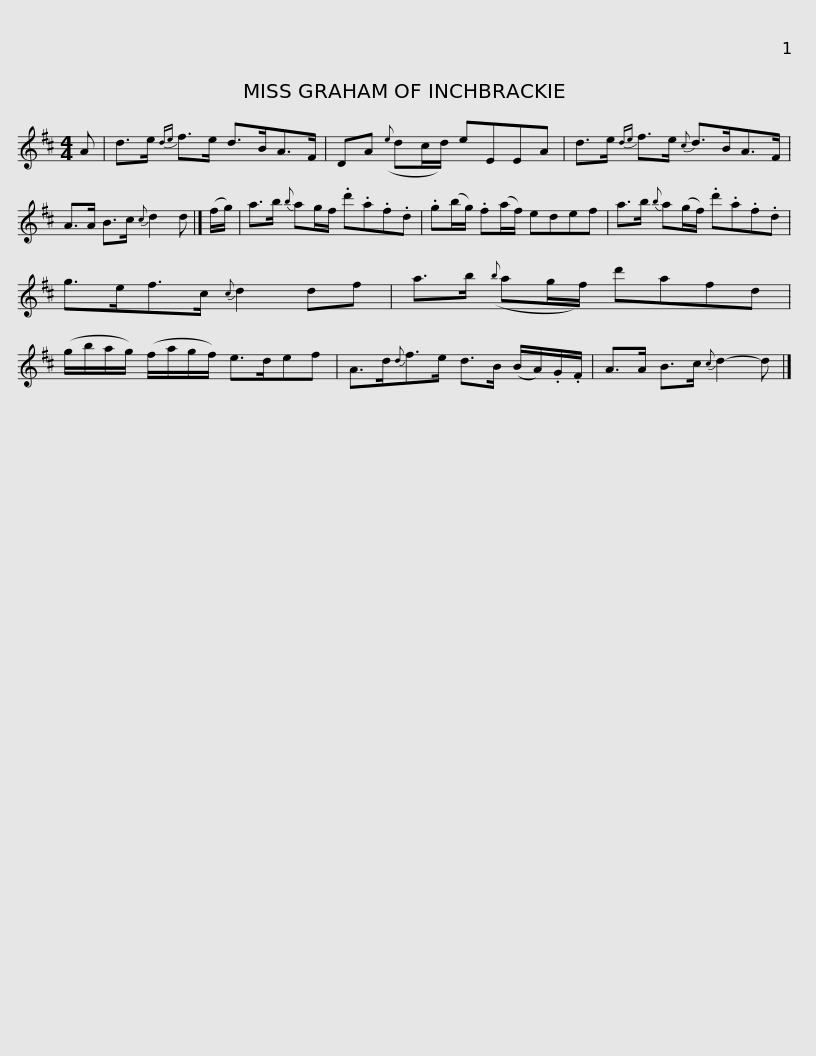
X:1
L:1/8
M:4/4
I:linebreak $
K:D
V:1 treble
V:1
 A | d>e{de} f>e d>BA>F | DA({e} dc/d/) eEEA | d>e{de} f>e{c} d>BA>F | A>A B>c{c} d2 d |]$ %5
 (f/g/) | a>b{b} ag/f/ .d'.a.f.d | .g(b/g/) .f(a/f/) edef | a>b{b} a(g/f/) .d'.a.f.d | g>ef>c{c} d2 df |$ %10
 a>b({b} ag/f/) d'afd | (g/b/a/g/) (f/a/g/f/) e>def | A>d{d}f>e d>B (B/A/).G/.F/ | A>A B>c{c} d2- d |] %14
